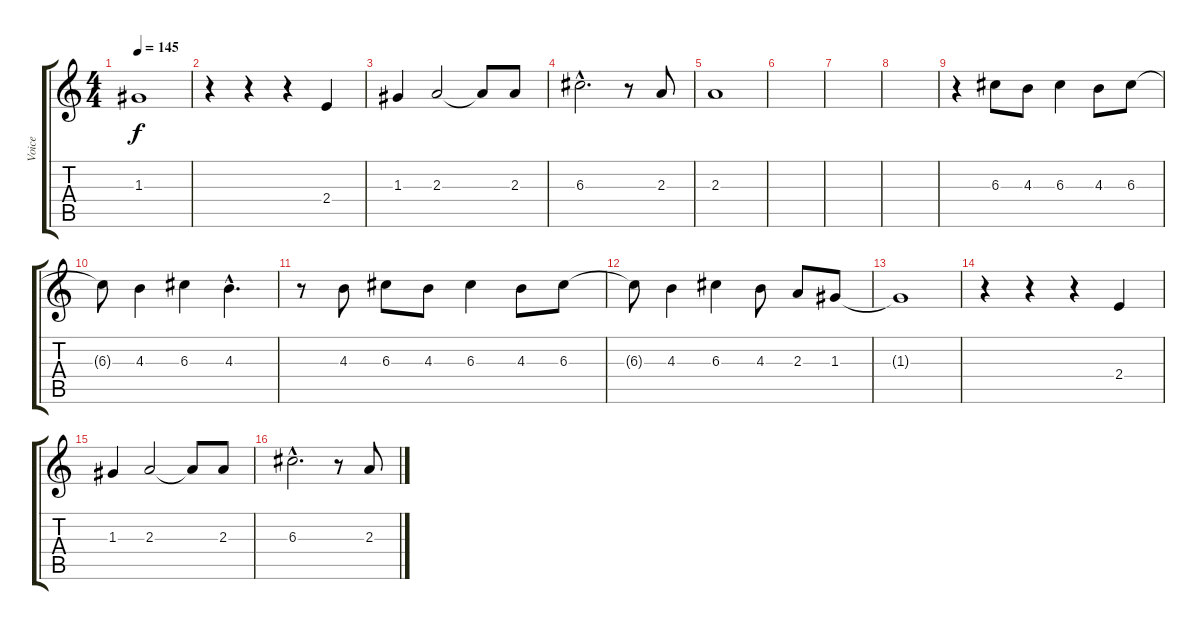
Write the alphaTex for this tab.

\track ("Voice" "Voice") {instrument contrabass}
\staff {score tabs}
\tuning (E4 B3 G3 D3 A2 E2) {hide}
\ts (4 4)
\tempo 145
\clef g2
\ks c
1.3{t}.1{dy f} |
r.4 r.4 r.4 2.4.4 |
1.3.4 2.3.2 2.3{t}.8 2.3.8 |
6.3{hac}.2{d} r.8 2.3.8 |
2.3.1 |
|
|
|
r.4 6.3.8 4.3.8 6.3.4 4.3.8 6.3.8 |
6.3{t}.8 4.3.4 6.3.4 4.3{hac}.4{d} |
r.8 4.3.8 6.3.8 4.3.8 6.3.4 4.3.8 6.3.8 |
6.3{t}.8 4.3.4 6.3.4 4.3.8 2.3.8 1.3.8 |
1.3{t}.1 |
r.4 r.4 r.4 2.4.4 |
1.3.4 2.3.2 2.3{t}.8 2.3.8 |
6.3{hac}.2{d} r.8 2.3.8
